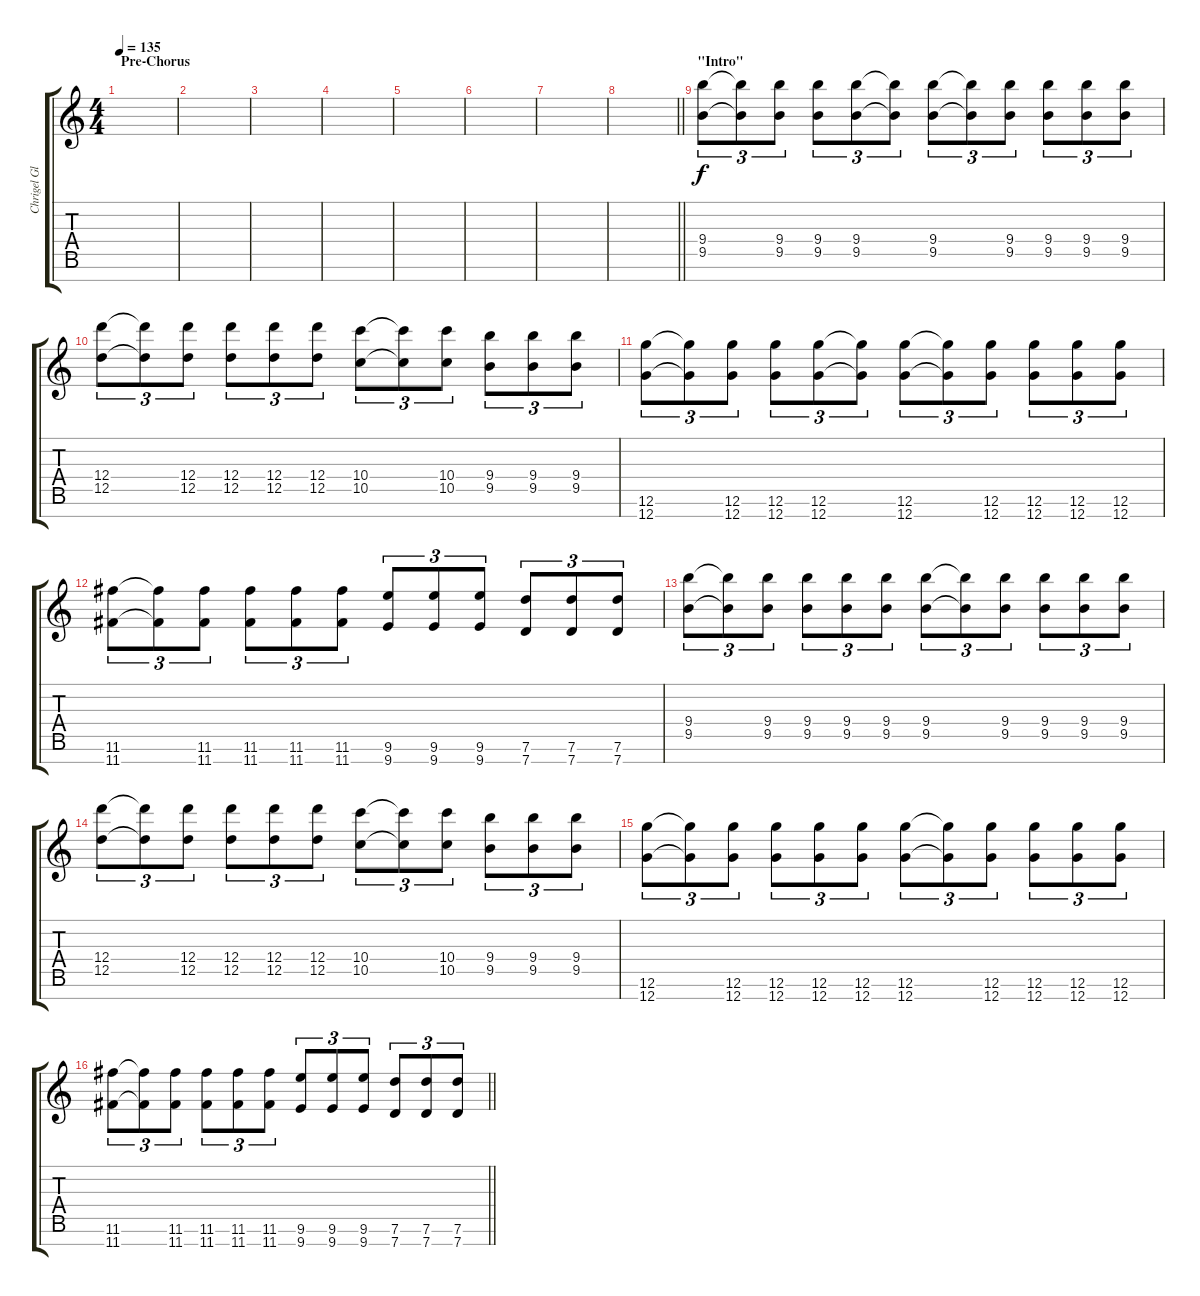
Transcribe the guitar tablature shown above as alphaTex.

\track ("Chrigel Glanzmann" "Chrigel Gl") {instrument acousticguitarsteel}
\staff {score tabs}
\tuning (E6 A5 A4 D4 D3 G3 G2) {hide}
\ts (4 4)
\section ("" "Pre-Chorus")
\tempo 135
\clef g2
\ks c
|
|
|
|
|
|
|
\barLineRight lightlight
|
\section ("" "\"Intro\"")
(9.4 9.5).8{tu (3 2)} (9.4{t} 9.5{t}).8{tu (3 2)} (9.4 9.5).8{tu (3 2)} (9.4 9.5).8{tu (3 2)} (9.4 9.5).8{tu (3 2)} (9.4{t} 9.5{t}).8{tu (3 2)} (9.4 9.5).8{tu (3 2)} (9.4{t} 9.5{t}).8{tu (3 2)} (9.4 9.5).8{tu (3 2)} (9.4 9.5).8{tu (3 2)} (9.4 9.5).8{tu (3 2)} (9.4 9.5).8{tu (3 2)} |
(12.4 12.5).8{tu (3 2)} (12.4{t} 12.5{t}).8{tu (3 2)} (12.4 12.5).8{tu (3 2)} (12.4 12.5).8{tu (3 2)} (12.4 12.5).8{tu (3 2)} (12.4 12.5).8{tu (3 2)} (10.4 10.5).8{tu (3 2)} (10.4{t} 10.5{t}).8{tu (3 2)} (10.4 10.5).8{tu (3 2)} (9.4 9.5).8{tu (3 2)} (9.4 9.5).8{tu (3 2)} (9.4 9.5).8{tu (3 2)} |
(12.6 12.7).8{tu (3 2)} (12.6{t} 12.7{t}).8{tu (3 2)} (12.6 12.7).8{tu (3 2)} (12.6 12.7).8{tu (3 2)} (12.6 12.7).8{tu (3 2)} (12.6{t} 12.7{t}).8{tu (3 2)} (12.6 12.7).8{tu (3 2)} (12.6{t} 12.7{t}).8{tu (3 2)} (12.6 12.7).8{tu (3 2)} (12.6 12.7).8{tu (3 2)} (12.6 12.7).8{tu (3 2)} (12.6 12.7).8{tu (3 2)} |
(11.6 11.7).8{tu (3 2)} (11.6{t} 11.7{t}).8{tu (3 2)} (11.6 11.7).8{tu (3 2)} (11.6 11.7).8{tu (3 2)} (11.6 11.7).8{tu (3 2)} (11.6 11.7).8{tu (3 2)} (9.6 9.7).8{tu (3 2)} (9.6 9.7).8{tu (3 2)} (9.6 9.7).8{tu (3 2)} (7.6 7.7).8{tu (3 2)} (7.6 7.7).8{tu (3 2)} (7.6 7.7).8{tu (3 2)} |
(9.4 9.5).8{tu (3 2)} (9.4{t} 9.5{t}).8{tu (3 2)} (9.4 9.5).8{tu (3 2)} (9.4 9.5).8{tu (3 2)} (9.4 9.5).8{tu (3 2)} (9.4 9.5).8{tu (3 2)} (9.4 9.5).8{tu (3 2)} (9.4{t} 9.5{t}).8{tu (3 2)} (9.4 9.5).8{tu (3 2)} (9.4 9.5).8{tu (3 2)} (9.4 9.5).8{tu (3 2)} (9.4 9.5).8{tu (3 2)} |
(12.4 12.5).8{tu (3 2)} (12.4{t} 12.5{t}).8{tu (3 2)} (12.4 12.5).8{tu (3 2)} (12.4 12.5).8{tu (3 2)} (12.4 12.5).8{tu (3 2)} (12.4 12.5).8{tu (3 2)} (10.4 10.5).8{tu (3 2)} (10.4{t} 10.5{t}).8{tu (3 2)} (10.4 10.5).8{tu (3 2)} (9.4 9.5).8{tu (3 2)} (9.4 9.5).8{tu (3 2)} (9.4 9.5).8{tu (3 2)} |
(12.6 12.7).8{tu (3 2)} (12.6{t} 12.7{t}).8{tu (3 2)} (12.6 12.7).8{tu (3 2)} (12.6 12.7).8{tu (3 2)} (12.6 12.7).8{tu (3 2)} (12.6 12.7).8{tu (3 2)} (12.6 12.7).8{tu (3 2)} (12.6{t} 12.7{t}).8{tu (3 2)} (12.6 12.7).8{tu (3 2)} (12.6 12.7).8{tu (3 2)} (12.6 12.7).8{tu (3 2)} (12.6 12.7).8{tu (3 2)} |
\barLineRight lightlight
(11.6 11.7).8{tu (3 2)} (11.6{t} 11.7{t}).8{tu (3 2)} (11.6 11.7).8{tu (3 2)} (11.6 11.7).8{tu (3 2)} (11.6 11.7).8{tu (3 2)} (11.6 11.7).8{tu (3 2)} (9.6 9.7).8{tu (3 2)} (9.6 9.7).8{tu (3 2)} (9.6 9.7).8{tu (3 2)} (7.6 7.7).8{tu (3 2)} (7.6 7.7).8{tu (3 2)} (7.6 7.7).8{tu (3 2)}
